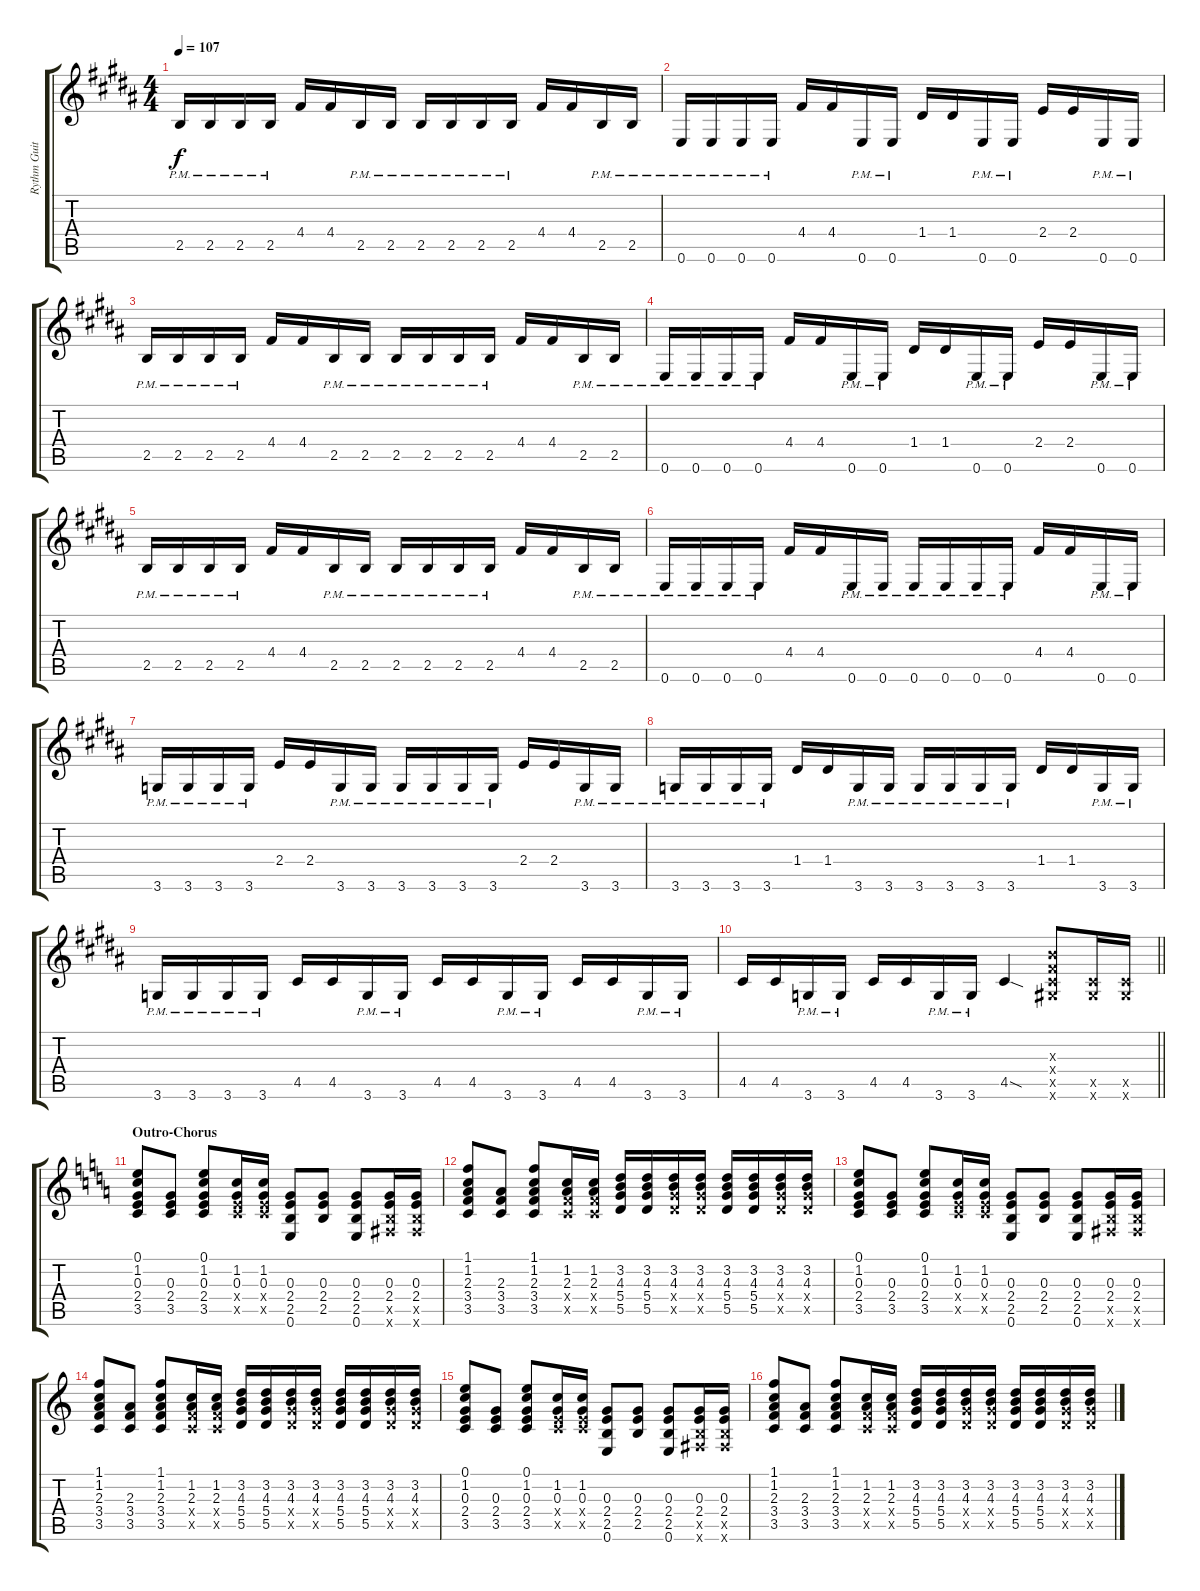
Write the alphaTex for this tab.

\track ("Rythm Guitar" "Rythm Guit") {instrument acousticguitarsteel}
\staff {score tabs}
\tuning (E4 B3 G3 D3 A2 E2) {hide}
\ts (4 4)
\tempo 107
\clef g2
\ks b
2.5{pm}.16{dy f} 2.5{pm}.16 2.5{pm}.16 2.5{pm}.16 4.4.16 4.4.16 2.5{pm}.16 2.5{pm}.16 2.5{pm}.16 2.5{pm}.16 2.5{pm}.16 2.5{pm}.16 4.4.16 4.4.16 2.5{pm}.16 2.5{pm}.16 |
0.6{pm}.16 0.6{pm}.16 0.6{pm}.16 0.6{pm}.16 4.4.16 4.4.16 0.6{pm}.16 0.6{pm}.16 1.4.16 1.4.16 0.6{pm}.16 0.6{pm}.16 2.4.16 2.4.16 0.6{pm}.16 0.6{pm}.16 |
2.5{pm}.16 2.5{pm}.16 2.5{pm}.16 2.5{pm}.16 4.4.16 4.4.16 2.5{pm}.16 2.5{pm}.16 2.5{pm}.16 2.5{pm}.16 2.5{pm}.16 2.5{pm}.16 4.4.16 4.4.16 2.5{pm}.16 2.5{pm}.16 |
0.6{pm}.16 0.6{pm}.16 0.6{pm}.16 0.6{pm}.16 4.4.16 4.4.16 0.6{pm}.16 0.6{pm}.16 1.4.16 1.4.16 0.6{pm}.16 0.6{pm}.16 2.4.16 2.4.16 0.6{pm}.16 0.6{pm}.16 |
2.5{pm}.16 2.5{pm}.16 2.5{pm}.16 2.5{pm}.16 4.4.16 4.4.16 2.5{pm}.16 2.5{pm}.16 2.5{pm}.16 2.5{pm}.16 2.5{pm}.16 2.5{pm}.16 4.4.16 4.4.16 2.5{pm}.16 2.5{pm}.16 |
0.6{pm}.16 0.6{pm}.16 0.6{pm}.16 0.6{pm}.16 4.4.16 4.4.16 0.6{pm}.16 0.6{pm}.16 0.6{pm}.16 0.6{pm}.16 0.6{pm}.16 0.6{pm}.16 4.4.16 4.4.16 0.6{pm}.16 0.6{pm}.16 |
3.6{pm}.16 3.6{pm}.16 3.6{pm}.16 3.6{pm}.16 2.4.16 2.4.16 3.6{pm}.16 3.6{pm}.16 3.6{pm}.16 3.6{pm}.16 3.6{pm}.16 3.6{pm}.16 2.4.16 2.4.16 3.6{pm}.16 3.6{pm}.16 |
3.6{pm}.16 3.6{pm}.16 3.6{pm}.16 3.6{pm}.16 1.4.16 1.4.16 3.6{pm}.16 3.6{pm}.16 3.6{pm}.16 3.6{pm}.16 3.6{pm}.16 3.6{pm}.16 1.4.16 1.4.16 3.6{pm}.16 3.6{pm}.16 |
3.6{pm}.16 3.6{pm}.16 3.6{pm}.16 3.6{pm}.16 4.5.16 4.5.16 3.6{pm}.16 3.6{pm}.16 4.5.16 4.5.16 3.6{pm}.16 3.6{pm}.16 4.5.16 4.5.16 3.6{pm}.16 3.6{pm}.16 |
\barLineRight lightlight
4.5.16 4.5.16 3.6{pm}.16 3.6{pm}.16 4.5.16 4.5.16 3.6{pm}.16 3.6{pm}.16 4.5{sod}.4 (4.3{x} 4.4{x} 4.5{x} 4.6{x}).8 (4.5{x} 4.6{x}).16 (4.5{x} 4.6{x}).16 |
\section ("" "Outro-Chorus")
\ks c
(0.1 1.2 0.3 2.4 3.5).8 (0.3 2.4 3.5).8 (0.1 1.2 0.3 2.4 3.5).8 (1.2 0.3 2.4{x} 3.5{x}).16 (1.2 0.3 2.4{x} 3.5{x}).16 (0.3 2.4 2.5 0.6).8 (0.3 2.4 2.5).8 (0.3 2.4 2.5 0.6).8 (0.3 2.4 2.5{x} 2.6{x}).16 (0.3 2.4 2.5{x} 2.6{x}).16 |
(1.1 1.2 2.3 3.4 3.5).8 (2.3 3.4 3.5).8 (1.1 1.2 2.3 3.4 3.5).8 (1.2 2.3 3.4{x} 3.5{x}).16 (1.2 2.3 3.4{x} 3.5{x}).16 (3.2 4.3 5.4 5.5).16 (3.2 4.3 5.4 5.5).16 (3.2 4.3 5.4{x} 5.5{x}).16 (3.2 4.3 5.4{x} 5.5{x}).16 (3.2 4.3 5.4 5.5).16 (3.2 4.3 5.4 5.5).16 (3.2 4.3 5.4{x} 5.5{x}).16 (3.2 4.3 5.4{x} 5.5{x}).16 |
(0.1 1.2 0.3 2.4 3.5).8 (0.3 2.4 3.5).8 (0.1 1.2 0.3 2.4 3.5).8 (1.2 0.3 2.4{x} 3.5{x}).16 (1.2 0.3 2.4{x} 3.5{x}).16 (0.3 2.4 2.5 0.6).8 (0.3 2.4 2.5).8 (0.3 2.4 2.5 0.6).8 (0.3 2.4 2.5{x} 2.6{x}).16 (0.3 2.4 2.5{x} 2.6{x}).16 |
(1.1 1.2 2.3 3.4 3.5).8 (2.3 3.4 3.5).8 (1.1 1.2 2.3 3.4 3.5).8 (1.2 2.3 3.4{x} 3.5{x}).16 (1.2 2.3 3.4{x} 3.5{x}).16 (3.2 4.3 5.4 5.5).16 (3.2 4.3 5.4 5.5).16 (3.2 4.3 5.4{x} 5.5{x}).16 (3.2 4.3 5.4{x} 5.5{x}).16 (3.2 4.3 5.4 5.5).16 (3.2 4.3 5.4 5.5).16 (3.2 4.3 5.4{x} 5.5{x}).16 (3.2 4.3 5.4{x} 5.5{x}).16 |
(0.1 1.2 0.3 2.4 3.5).8 (0.3 2.4 3.5).8 (0.1 1.2 0.3 2.4 3.5).8 (1.2 0.3 2.4{x} 3.5{x}).16 (1.2 0.3 2.4{x} 3.5{x}).16 (0.3 2.4 2.5 0.6).8 (0.3 2.4 2.5).8 (0.3 2.4 2.5 0.6).8 (0.3 2.4 2.5{x} 2.6{x}).16 (0.3 2.4 2.5{x} 2.6{x}).16 |
(1.1 1.2 2.3 3.4 3.5).8 (2.3 3.4 3.5).8 (1.1 1.2 2.3 3.4 3.5).8 (1.2 2.3 3.4{x} 3.5{x}).16 (1.2 2.3 3.4{x} 3.5{x}).16 (3.2 4.3 5.4 5.5).16 (3.2 4.3 5.4 5.5).16 (3.2 4.3 5.4{x} 5.5{x}).16 (3.2 4.3 5.4{x} 5.5{x}).16 (3.2 4.3 5.4 5.5).16 (3.2 4.3 5.4 5.5).16 (3.2 4.3 5.4{x} 5.5{x}).16 (3.2 4.3 5.4{x} 5.5{x}).16
